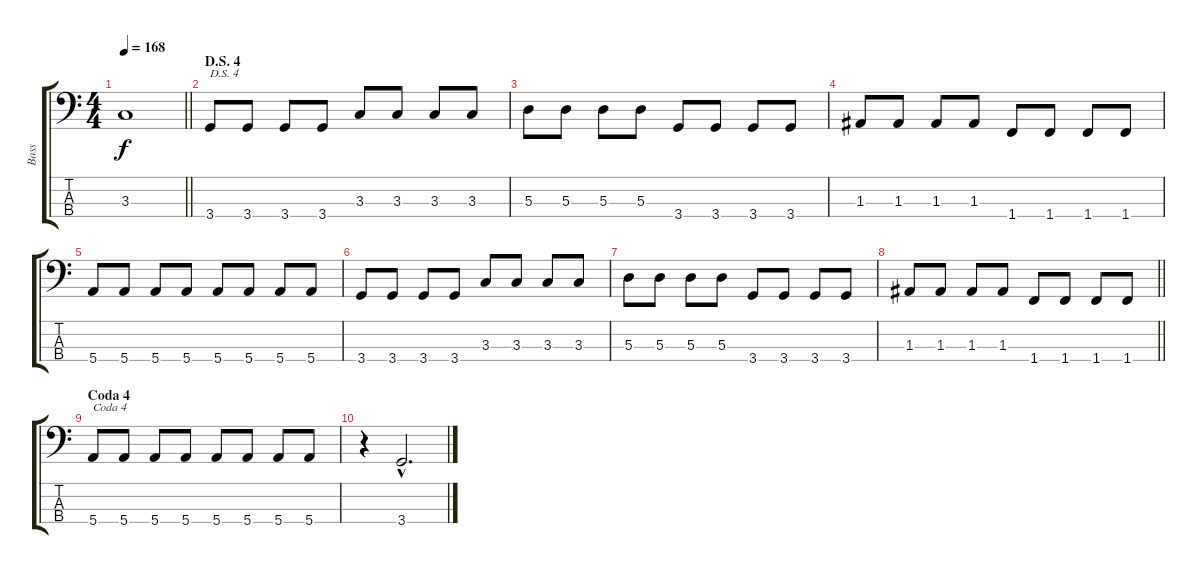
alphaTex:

\track ("Bass" "Bass") {instrument electricbasspick}
\staff {score tabs}
\tuning (G2 D2 A1 E1) {hide}
\ts (4 4)
\tempo 168
\clef f4
\barLineRight lightlight
\ks c
3.3.1{dy f} |
\section ("" "D.S. 4")
3.4.8{txt "D.S. 4"} 3.4.8 3.4.8 3.4.8 3.3.8 3.3.8 3.3.8 3.3.8 |
5.3.8 5.3.8 5.3.8 5.3.8 3.4.8 3.4.8 3.4.8 3.4.8 |
1.3.8 1.3.8 1.3.8 1.3.8 1.4.8 1.4.8 1.4.8 1.4.8 |
5.4.8 5.4.8 5.4.8 5.4.8 5.4.8 5.4.8 5.4.8 5.4.8 |
3.4.8 3.4.8 3.4.8 3.4.8 3.3.8 3.3.8 3.3.8 3.3.8 |
5.3.8 5.3.8 5.3.8 5.3.8 3.4.8 3.4.8 3.4.8 3.4.8 |
\barLineRight lightlight
1.3.8 1.3.8 1.3.8 1.3.8 1.4.8 1.4.8 1.4.8 1.4.8 |
\section ("" "Coda 4")
5.4.8{txt "Coda 4"} 5.4.8 5.4.8 5.4.8 5.4.8 5.4.8 5.4.8 5.4.8 |
r.4 3.4{hac}.2{d}
